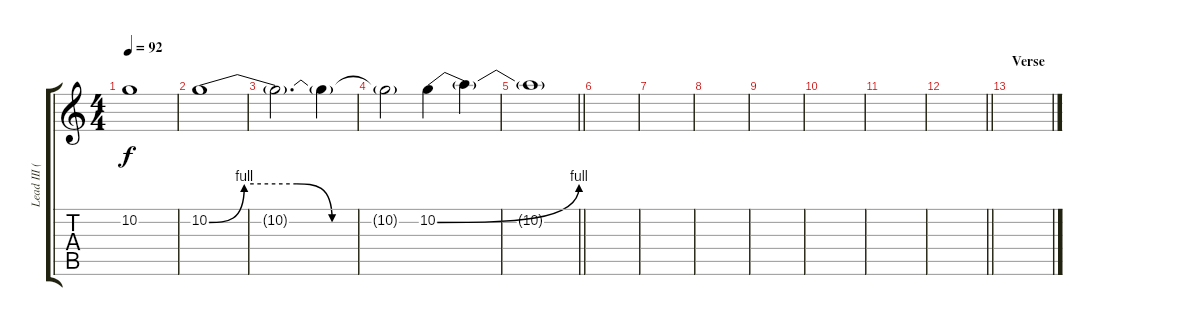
\track ("Lead III (Background)" "Lead III (") {instrument distortionguitar}
\staff {score tabs}
\tuning (D4 A3 F3 C3 G2 D2) {hide}
\ts (4 4)
\tempo 92
\clef g2
\ks c
10.2{t}.1{dy f} |
10.2{be (custom 0 0 10 4 25 4 35 0 60 0)}.1 |
10.2{t}.2{d} 10.2{t}.4 |
10.2{t}.2 10.2{be (bend 0 0 60 4)}.4 10.2{t}.4 |
\barLineRight lightlight
10.2{t}.1 |
\section ("" "")
|
|
|
|
|
|
\barLineRight lightlight
|
\section ("" "Verse")
